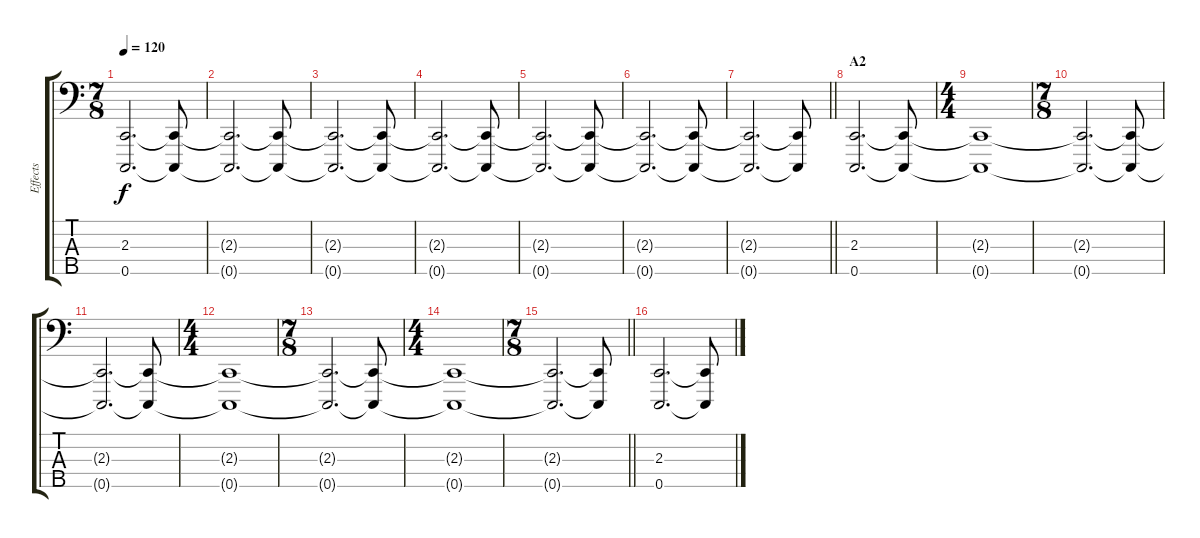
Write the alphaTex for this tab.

\track ("Effects" "Effects") {instrument lead2sawtooth}
\staff {score tabs}
\tuning (Ab2 Eb2 Bb1 F1 C1) {hide}
\ts (7 8)
\tempo 120
\clef f4
\ks c
(2.3{t} 0.5{t}).2{d dy f} (2.3{t} 0.5{t}).8 |
(2.3{t} 0.5{t}).2{d} (2.3{t} 0.5{t}).8 |
(2.3{t} 0.5{t}).2{d} (2.3{t} 0.5{t}).8 |
(2.3{t} 0.5{t}).2{d} (2.3{t} 0.5{t}).8 |
(2.3{t} 0.5{t}).2{d} (2.3{t} 0.5{t}).8 |
(2.3{t} 0.5{t}).2{d} (2.3{t} 0.5{t}).8 |
\barLineRight lightlight
(2.3{t} 0.5{t}).2{d} (2.3{t} 0.5{t}).8 |
\section ("" "A2")
(2.3 0.5).2{d} (2.3{t} 0.5{t}).8 |
\ts (4 4)
(2.3{t} 0.5{t}).1 |
\ts (7 8)
(2.3{t} 0.5{t}).2{d} (2.3{t} 0.5{t}).8 |
(2.3{t} 0.5{t}).2{d} (2.3{t} 0.5{t}).8 |
\ts (4 4)
(2.3{t} 0.5{t}).1 |
\ts (7 8)
(2.3{t} 0.5{t}).2{d} (2.3{t} 0.5{t}).8 |
\ts (4 4)
(2.3{t} 0.5{t}).1 |
\ts (7 8)
\barLineRight lightlight
(2.3{t} 0.5{t}).2{d} (2.3{t} 0.5{t}).8 |
\section ("" "")
(2.3 0.5).2{d} (2.3{t} 0.5{t}).8
